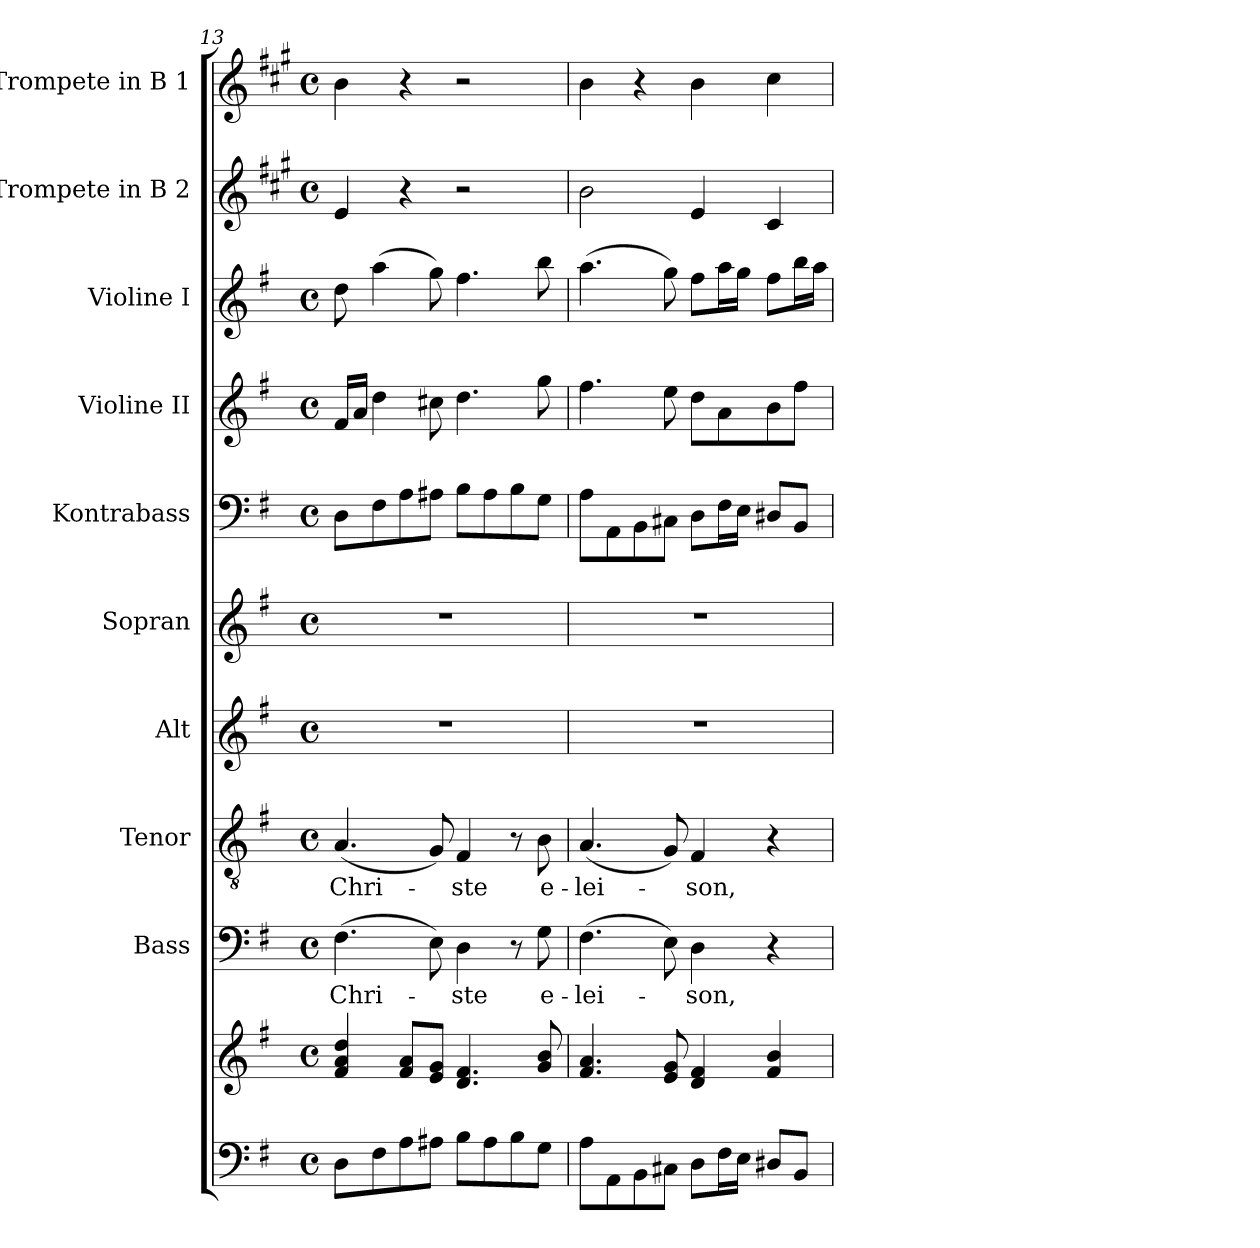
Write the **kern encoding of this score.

**kern	**kern	**kern	**text	**kern	**text	**kern	**kern	**kern	**kern	**kern	**kern	**kern
*part10	*part10	*part9	*part9	*part8	*part8	*part7	*part6	*part5	*part4	*part3	*part2	*part1
*staff11	*staff10	*staff9	*staff9	*staff8	*staff8	*staff7	*staff6	*staff5	*staff4	*staff3	*staff2	*staff1
*	*	*I"Bass	*	*I"Tenor	*	*I"Alt	*I"Sopran	*I"Kontrabass	*I"Violine II	*I"Violine I	*I"Trompete in B 2	*I"Trompete in B 1
*	*	*I'B.	*	*I'T.	*	*I'A.	*I'S.	*I'Kb.	*I'Vl. II	*I'Vl. I	*I'Tr. 2	*I'Tr. 1
!!LO:PB:g=z
*clefF4	*clefG2	*clefF4	*	*clefGv2	*	*clefG2	*clefG2	*clefF4	*clefG2	*clefG2	*clefG2	*clefG2
*	*	*	*	*	*	*	*	*ITrd7c12	*	*	*ITrd1c2	*ITrd1c2
*k[f#]	*k[f#]	*k[f#]	*	*k[f#]	*	*k[f#]	*k[f#]	*k[f#]	*k[f#]	*k[f#]	*k[f#]	*k[f#]
*G:	*G:	*G:	*	*G:	*	*G:	*G:	*G:	*G:	*G:	*G:	*G:
*M4/4	*M4/4	*M4/4	*	*M4/4	*	*M4/4	*M4/4	*M4/4	*M4/4	*M4/4	*M4/4	*M4/4
*met(c)	*met(c)	*met(c)	*	*met(c)	*	*met(c)	*met(c)	*met(c)	*met(c)	*met(c)	*met(c)	*met(c)
=13	=13	=13	=13	=13	=13	=13	=13	=13	=13	=13	=13	=13
!	!	!	!LO:LY:b	!	!LO:LY:b	!	!	!	!	!	!	!
8D\L	4f#/ 4a/ 4dd/	(>4.F#\	Chri-	(<4.A/	Chri-	1r	1r	8DD\L	16f#/LL	8dd\	4d/	4a\
.	.	.	.	.	.	.	.	.	16a/JJ	.	.	.
8F#\	.	.	.	.	.	.	.	8FF#\	4dd\	(>4aa\	.	.
8A\	8f#/ 8a/L	.	.	.	.	.	.	8AA\	.	.	4r	4r
8A#X\J	8e/ 8g/J	8E\)	.	8G/)	.	.	.	8AA#X\J	8cc#X\	8gg\)	.	.
!	!	!	!LO:LY:b	!	!LO:LY:b	!	!	!	!	!	!	!
8B\L	4.d/ 4.f#/	4D\	-ste	4F#/	-ste	.	.	8BB\L	4.dd\	4.ff#\	2r	2r
8A#\	.	.	.	.	.	.	.	8AA#\	.	.	.	.
8B\	.	8r	.	8r	.	.	.	8BB\	.	.	.	.
!	!	!	!LO:LY:b	!	!LO:LY:b	!	!	!	!	!	!	!
8G\J	8g/ 8b/	8G\	e-	8B\	e-	.	.	8GG\J	8gg\	8bb\	.	.
=14	=14	=14	=14	=14	=14	=14	=14	=14	=14	=14	=14	=14
!	!	!	!LO:LY:b	!	!LO:LY:b	!	!	!	!	!	!	!
8A\L	4.f#/ 4.a/	(>4.F#\	-lei-	(<4.A/	-lei-	1r	1r	8AA\L	4.ff#\	(>4.aa\	2a\	4a\
8AA\	.	.	.	.	.	.	.	8AAA\	.	.	.	.
8BB\	.	.	.	.	.	.	.	8BBB\	.	.	.	4r
8C#X\J	8e/ 8g/	8E\)	.	8G/)	.	.	.	8CC#X\J	8ee\	8gg\)	.	.
!	!	!	!LO:LY:b	!	!LO:LY:b	!	!	!	!	!	!	!
8D\L	4d/ 4f#/	4D\	-son,	4F#/	-son,	.	.	8DD\L	8dd\L	8ff#\L	4d/	4a\
16F#\L	.	.	.	.	.	.	.	16FF#\L	8a\	16aa\L	.	.
16E\JJ	.	.	.	.	.	.	.	16EE\JJ	.	16gg\JJ	.	.
8D#X/L	4f#/ 4b/	4r	.	4r	.	.	.	8DD#X/L	8b\	8ff#\L	4B/	4b\
8BB/J	.	.	.	.	.	.	.	8BBB/J	8ff#\J	16bb\L	.	.
.	.	.	.	.	.	.	.	.	.	16aa\JJ	.	.
=	=	=	=	=	=	=	=	=	=	=	=	=
*-	*-	*-	*-	*-	*-	*-	*-	*-	*-	*-	*-	*-
